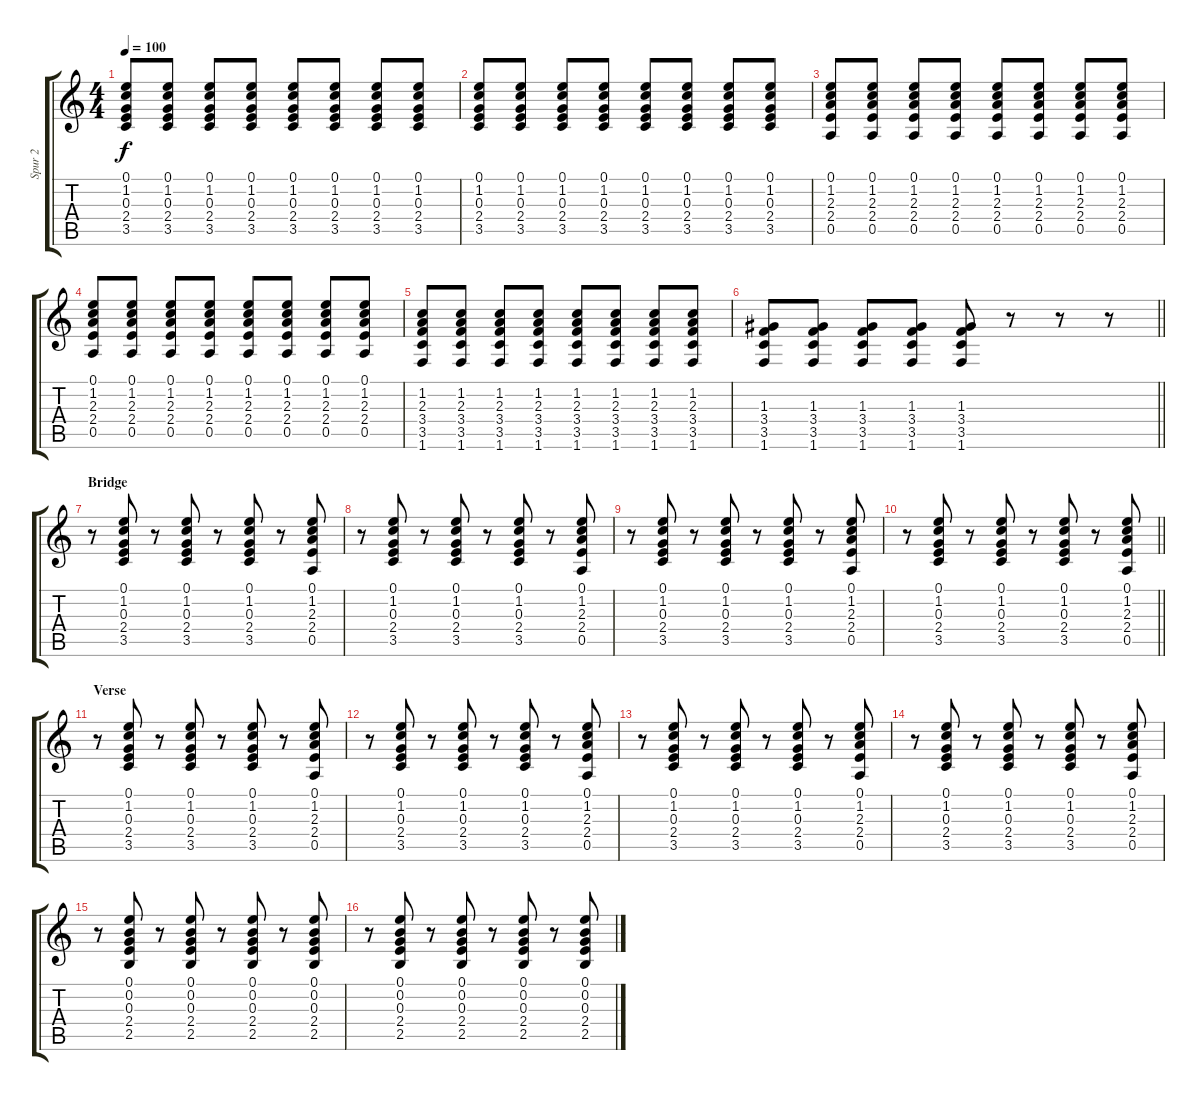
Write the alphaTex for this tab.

\track ("Spur 2" "Spur 2") {instrument overdrivenguitar}
\staff {score tabs}
\tuning (E4 B3 G3 D3 A2 E2) {hide}
\ts (4 4)
\tempo 100
\clef g2
\ks c
(0.1 1.2 0.3 2.4 3.5).8{dy f} (0.1 1.2 0.3 2.4 3.5).8 (0.1 1.2 0.3 2.4 3.5).8 (0.1 1.2 0.3 2.4 3.5).8 (0.1 1.2 0.3 2.4 3.5).8 (0.1 1.2 0.3 2.4 3.5).8 (0.1 1.2 0.3 2.4 3.5).8 (0.1 1.2 0.3 2.4 3.5).8 |
(0.1 1.2 0.3 2.4 3.5).8 (0.1 1.2 0.3 2.4 3.5).8 (0.1 1.2 0.3 2.4 3.5).8 (0.1 1.2 0.3 2.4 3.5).8 (0.1 1.2 0.3 2.4 3.5).8 (0.1 1.2 0.3 2.4 3.5).8 (0.1 1.2 0.3 2.4 3.5).8 (0.1 1.2 0.3 2.4 3.5).8 |
(0.1 1.2 2.3 2.4 0.5).8 (0.1 1.2 2.3 2.4 0.5).8 (0.1 1.2 2.3 2.4 0.5).8 (0.1 1.2 2.3 2.4 0.5).8 (0.1 1.2 2.3 2.4 0.5).8 (0.1 1.2 2.3 2.4 0.5).8 (0.1 1.2 2.3 2.4 0.5).8 (0.1 1.2 2.3 2.4 0.5).8 |
(0.1 1.2 2.3 2.4 0.5).8 (0.1 1.2 2.3 2.4 0.5).8 (0.1 1.2 2.3 2.4 0.5).8 (0.1 1.2 2.3 2.4 0.5).8 (0.1 1.2 2.3 2.4 0.5).8 (0.1 1.2 2.3 2.4 0.5).8 (0.1 1.2 2.3 2.4 0.5).8 (0.1 1.2 2.3 2.4 0.5).8 |
(1.2 2.3 3.4 3.5 1.6).8 (1.2 2.3 3.4 3.5 1.6).8 (1.2 2.3 3.4 3.5 1.6).8 (1.2 2.3 3.4 3.5 1.6).8 (1.2 2.3 3.4 3.5 1.6).8 (1.2 2.3 3.4 3.5 1.6).8 (1.2 2.3 3.4 3.5 1.6).8 (1.2 2.3 3.4 3.5 1.6).8 |
\barLineRight lightlight
(1.3 3.4 3.5 1.6).8 (1.3 3.4 3.5 1.6).8 (1.3 3.4 3.5 1.6).8 (1.3 3.4 3.5 1.6).8 (1.3 3.4 3.5 1.6).8 r.8 r.8 r.8 |
\section ("" "Bridge")
r.8 (0.1 1.2 0.3 2.4 3.5).8 r.8 (0.1 1.2 0.3 2.4 3.5).8 r.8 (0.1 1.2 0.3 2.4 3.5).8 r.8 (0.1 1.2 2.3 2.4 0.5).8 |
r.8 (0.1 1.2 0.3 2.4 3.5).8 r.8 (0.1 1.2 0.3 2.4 3.5).8 r.8 (0.1 1.2 0.3 2.4 3.5).8 r.8 (0.1 1.2 2.3 2.4 0.5).8 |
r.8 (0.1 1.2 0.3 2.4 3.5).8 r.8 (0.1 1.2 0.3 2.4 3.5).8 r.8 (0.1 1.2 0.3 2.4 3.5).8 r.8 (0.1 1.2 2.3 2.4 0.5).8 |
\barLineRight lightlight
r.8 (0.1 1.2 0.3 2.4 3.5).8 r.8 (0.1 1.2 0.3 2.4 3.5).8 r.8 (0.1 1.2 0.3 2.4 3.5).8 r.8 (0.1 1.2 2.3 2.4 0.5).8 |
\section ("" "Verse")
r.8 (0.1 1.2 0.3 2.4 3.5).8 r.8 (0.1 1.2 0.3 2.4 3.5).8 r.8 (0.1 1.2 0.3 2.4 3.5).8 r.8 (0.1 1.2 2.3 2.4 0.5).8 |
r.8 (0.1 1.2 0.3 2.4 3.5).8 r.8 (0.1 1.2 0.3 2.4 3.5).8 r.8 (0.1 1.2 0.3 2.4 3.5).8 r.8 (0.1 1.2 2.3 2.4 0.5).8 |
r.8 (0.1 1.2 0.3 2.4 3.5).8 r.8 (0.1 1.2 0.3 2.4 3.5).8 r.8 (0.1 1.2 0.3 2.4 3.5).8 r.8 (0.1 1.2 2.3 2.4 0.5).8 |
r.8 (0.1 1.2 0.3 2.4 3.5).8 r.8 (0.1 1.2 0.3 2.4 3.5).8 r.8 (0.1 1.2 0.3 2.4 3.5).8 r.8 (0.1 1.2 2.3 2.4 0.5).8 |
r.8 (0.1 0.2 0.3 2.4 2.5).8 r.8 (0.1 0.2 0.3 2.4 2.5).8 r.8 (0.1 0.2 0.3 2.4 2.5).8 r.8 (0.1 0.2 0.3 2.4 2.5).8 |
r.8 (0.1 0.2 0.3 2.4 2.5).8 r.8 (0.1 0.2 0.3 2.4 2.5).8 r.8 (0.1 0.2 0.3 2.4 2.5).8 r.8 (0.1 0.2 0.3 2.4 2.5).8
